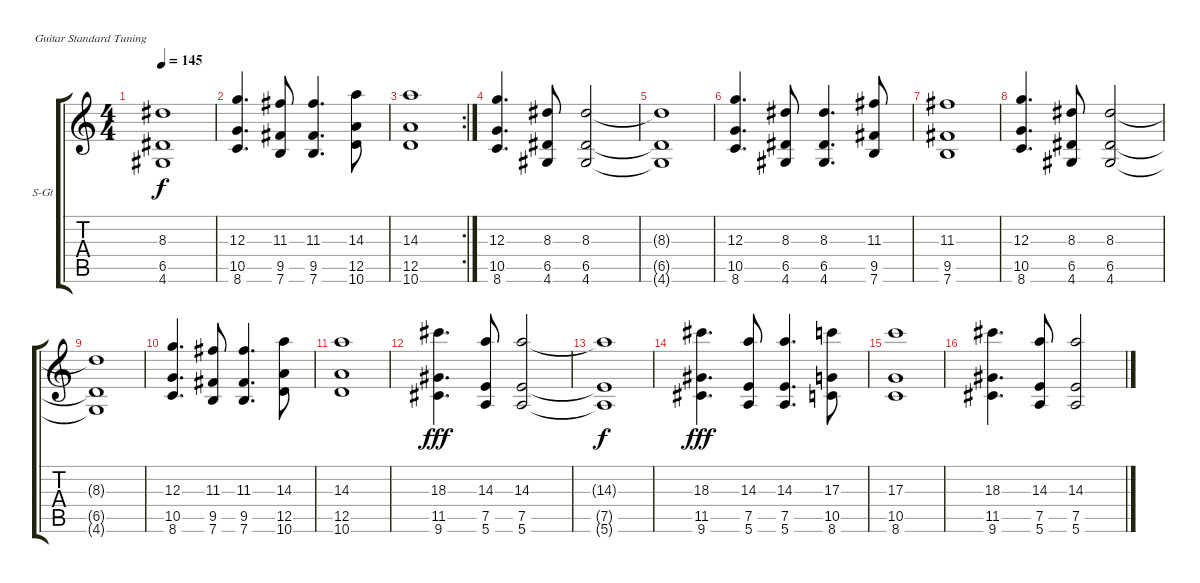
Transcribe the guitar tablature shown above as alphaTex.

\bracketExtendMode groupsimilarinstruments
\firstSystemTrackNameOrientation horizontal
\otherSystemsTrackNameOrientation horizontal
\track ("Lecter (KeybLeft)" "S-Gt") {instrument pad4choir}
\staff {score tabs}
\tuning (E4 B3 G3 D3 A2 E2)
\displaytranspose 12
\ts (4 4)
\tempo 145
\clef g2
\ks c
(8.3{t} 6.5{t} 4.6{t}).1{dy f} |
(12.3 10.5 8.6).4{d} (11.3 9.5 7.6).8 (11.3 9.5 7.6).4{d} (14.3 12.5 10.6).8 |
\rc 2
(14.3 12.5 10.6).1 |
(12.3 10.5 8.6).4{d} (8.3 6.5 4.6).8 (8.3 6.5 4.6).2 |
(8.3{t} 6.5{t} 4.6{t}).1 |
(12.3 10.5 8.6).4{d} (8.3 6.5 4.6).8 (8.3 6.5 4.6).4{d} (11.3 9.5 7.6).8 |
(11.3 9.5 7.6).1 |
(12.3 10.5 8.6).4{d} (8.3 6.5 4.6).8 (8.3 6.5 4.6).2 |
(8.3{t} 6.5{t} 4.6{t}).1 |
(12.3 10.5 8.6).4{d} (11.3 9.5 7.6).8 (11.3 9.5 7.6).4{d} (14.3 12.5 10.6).8 |
(14.3 12.5 10.6).1 |
(18.3 11.5 9.6).4{d dy fff} (14.3 7.5 5.6).8 (14.3 7.5 5.6).2 |
(14.3{t} 7.5{t} 5.6{t}).1{dy f} |
(18.3 11.5 9.6).4{d dy fff} (14.3 7.5 5.6).8 (14.3 7.5 5.6).4{d} (17.3 10.5 8.6).8 |
(17.3 10.5 8.6).1 |
(18.3 11.5 9.6).4{d} (14.3 7.5 5.6).8 (14.3 7.5 5.6).2
